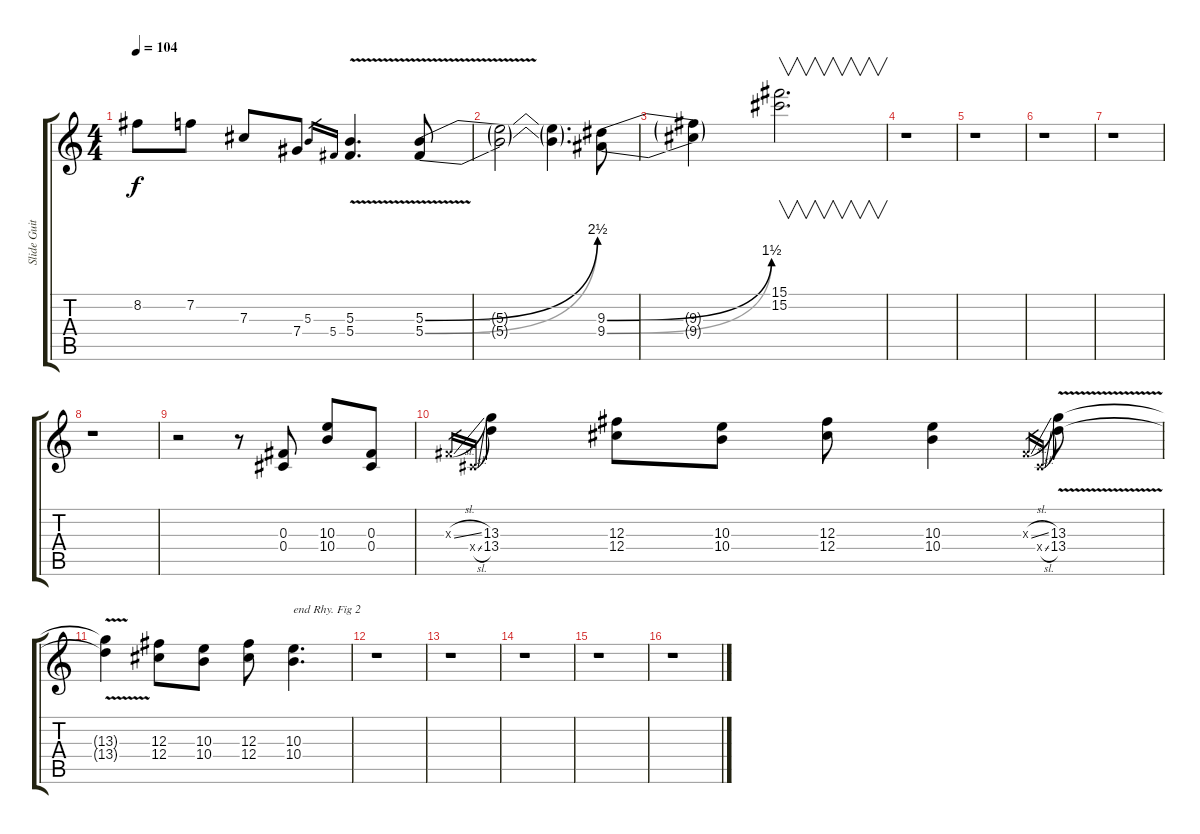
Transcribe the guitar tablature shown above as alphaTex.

\track ("Slide Guitar" "Slide Guit") {instrument overdrivenguitar}
\staff {score tabs}
\tuning (Eb4 Bb3 Gb3 Db3 Ab2 Eb2) {hide}
\ts (4 4)
\tempo 104
\clef g2
\ks c
8.2{t}.8{dy f} 7.2.8 7.3.8 7.4.8 5.3.16{gr} 5.4.16{gr} (5.3{v} 5.4{v}).4{d} (5.3{be (bend 0 0 60 10) v} 5.4{be (bend 0 0 60 10) v}).8 |
(5.3{t} 5.4{t}).2 (5.3{t} 5.4{t}).4{d} (9.3{be (bend 0 0 60 6)} 9.4{be (bend 0 0 60 6)}).8 |
(9.3{t} 9.4{t}).4 (15.1 15.2).2{v d} |
r.1 |
r.1 |
r.1 |
r.1 |
r.1 |
r.2 r.8 (0.3 0.4).8 (10.3 10.4).8 (0.3 0.4).8 |
0.3{sl x}.16{gr} 0.4{sl x}.16{gr} (13.3 13.4).4 (12.3 12.4).8 (10.3 10.4).8 (12.3 12.4).8 (10.3 10.4).4 0.3{sl x}.16{gr} 0.4{sl x}.16{gr} (13.3{v} 13.4{v}).8 |
(13.3{t} 13.4{t}).4 (12.3 12.4).8 (10.3 10.4).8 (12.3 12.4).8 (10.3 10.4).4{d txt "end Rhy. Fig 2"} |
r.1 |
r.1 |
r.1 |
r.1 |
r.1
